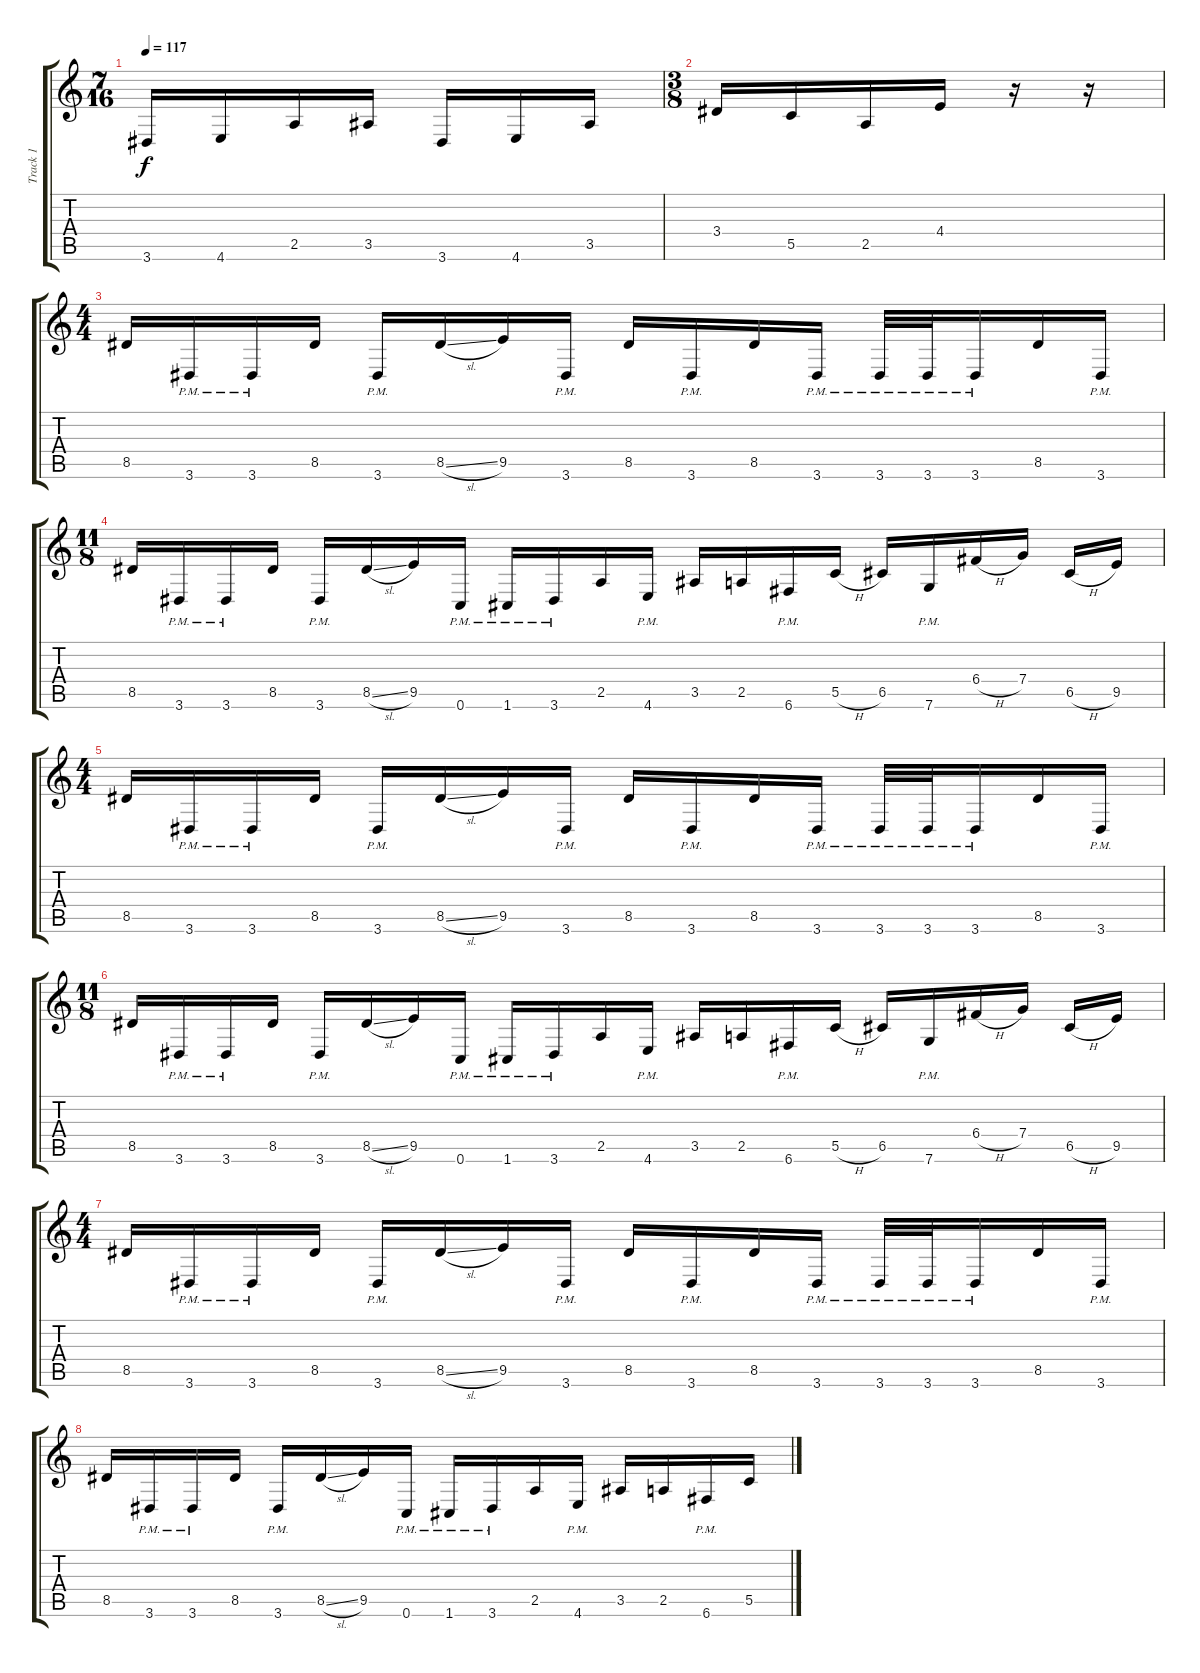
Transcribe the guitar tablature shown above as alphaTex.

\track ("Track 1" "Track 1") {instrument overdrivenguitar}
\staff {score tabs}
\tuning (D4 A3 F3 C3 G2 C2) {hide}
\ts (7 16)
\tempo 117
\clef g2
\ks c
3.6.16{dy f} 4.6.16 2.5.16 3.5.16 3.6.16 4.6.16 3.5.16 |
\ts (3 8)
3.4.16 5.5.16 2.5.16 4.4.16 r.16 r.16 |
\ts (4 4)
8.5.16 3.6{pm}.16 3.6{pm}.16 8.5.16 3.6{pm}.16 8.5{sl}.16 9.5.16 3.6{pm}.16 8.5.16 3.6{pm}.16 8.5.16 3.6{pm}.16 3.6{pm}.32 3.6{pm}.32 3.6{pm}.16 8.5.16 3.6{pm}.16 |
\ts (11 8)
8.5.16 3.6{pm}.16 3.6{pm}.16 8.5.16 3.6{pm}.16 8.5{sl}.16 9.5.16 0.6{pm}.16 1.6{pm}.16 3.6{pm}.16 2.5.16 4.6{pm}.16 3.5.16 2.5.16 6.6{pm}.16 5.5{h}.16 6.5.16 7.6{pm}.16 6.4{h}.16 7.4.16 6.5{h}.16 9.5.16 |
\ts (4 4)
8.5.16 3.6{pm}.16 3.6{pm}.16 8.5.16 3.6{pm}.16 8.5{sl}.16 9.5.16 3.6{pm}.16 8.5.16 3.6{pm}.16 8.5.16 3.6{pm}.16 3.6{pm}.32 3.6{pm}.32 3.6{pm}.16 8.5.16 3.6{pm}.16 |
\ts (11 8)
8.5.16 3.6{pm}.16 3.6{pm}.16 8.5.16 3.6{pm}.16 8.5{sl}.16 9.5.16 0.6{pm}.16 1.6{pm}.16 3.6{pm}.16 2.5.16 4.6{pm}.16 3.5.16 2.5.16 6.6{pm}.16 5.5{h}.16 6.5.16 7.6{pm}.16 6.4{h}.16 7.4.16 6.5{h}.16 9.5.16 |
\ts (4 4)
8.5.16 3.6{pm}.16 3.6{pm}.16 8.5.16 3.6{pm}.16 8.5{sl}.16 9.5.16 3.6{pm}.16 8.5.16 3.6{pm}.16 8.5.16 3.6{pm}.16 3.6{pm}.32 3.6{pm}.32 3.6{pm}.16 8.5.16 3.6{pm}.16 |
8.5.16 3.6{pm}.16 3.6{pm}.16 8.5.16 3.6{pm}.16 8.5{sl}.16 9.5.16 0.6{pm}.16 1.6{pm}.16 3.6{pm}.16 2.5.16 4.6{pm}.16 3.5.16 2.5.16 6.6{pm}.16 5.5{h}.16
